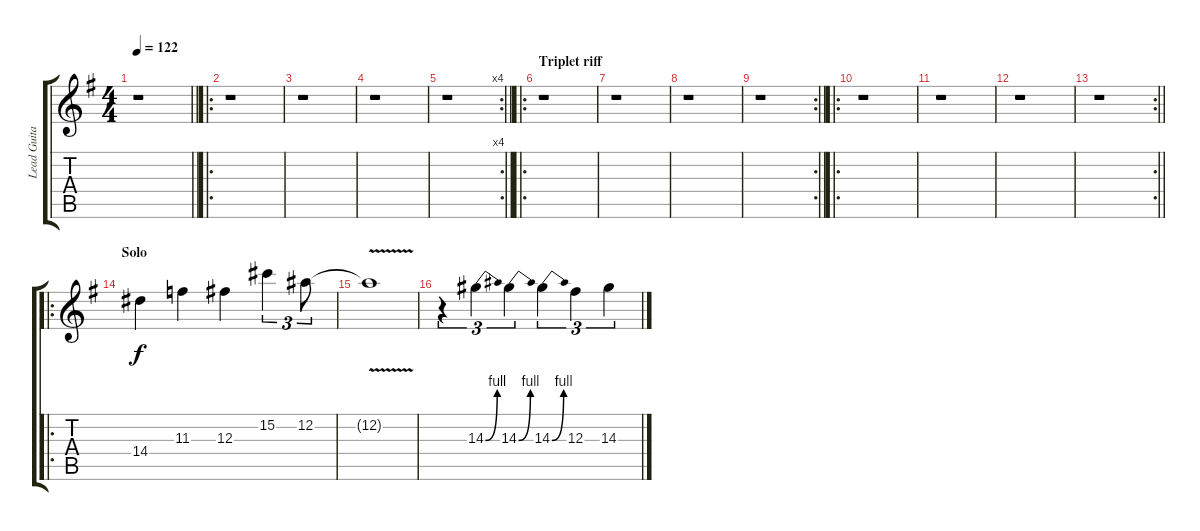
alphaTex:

\track ("Lead Guitar" "Lead Guita") {instrument distortionguitar}
\staff {score tabs}
\tuning (Eb4 Bb3 Gb3 Db3 Ab2 Eb2) {hide}
\ts (4 4)
\tempo 122
\clef g2
\barLineRight lightlight
\ks eminor
r.1{dy f} |
\ro
\section ("" "")
r.1 |
r.1 |
r.1 |
\rc 4
\barLineRight lightlight
r.1 |
\ro
\section ("" "Triplet riff")
r.1 |
r.1 |
r.1 |
\rc 2
\barLineRight lightlight
r.1 |
\ro
\section ("" "")
r.1 |
r.1 |
r.1 |
\rc 2
\barLineRight lightlight
r.1 |
\ro
\section ("" "Solo")
14.4.4{balance 8} 11.3.4 12.3.4 15.2.4{tu (3 2)} 12.2.8{tu (3 2)} |
12.2{v t}.1 |
r.4{tu (3 2)} 14.3{be (bend 0 0 60 4)}.4{tu (3 2)} 14.3{be (bend 0 0 60 4)}.4{tu (3 2)} 14.3{be (bend 0 0 60 4)}.4{tu (3 2)} 12.3.4{tu (3 2)} 14.3.4{tu (3 2)}
